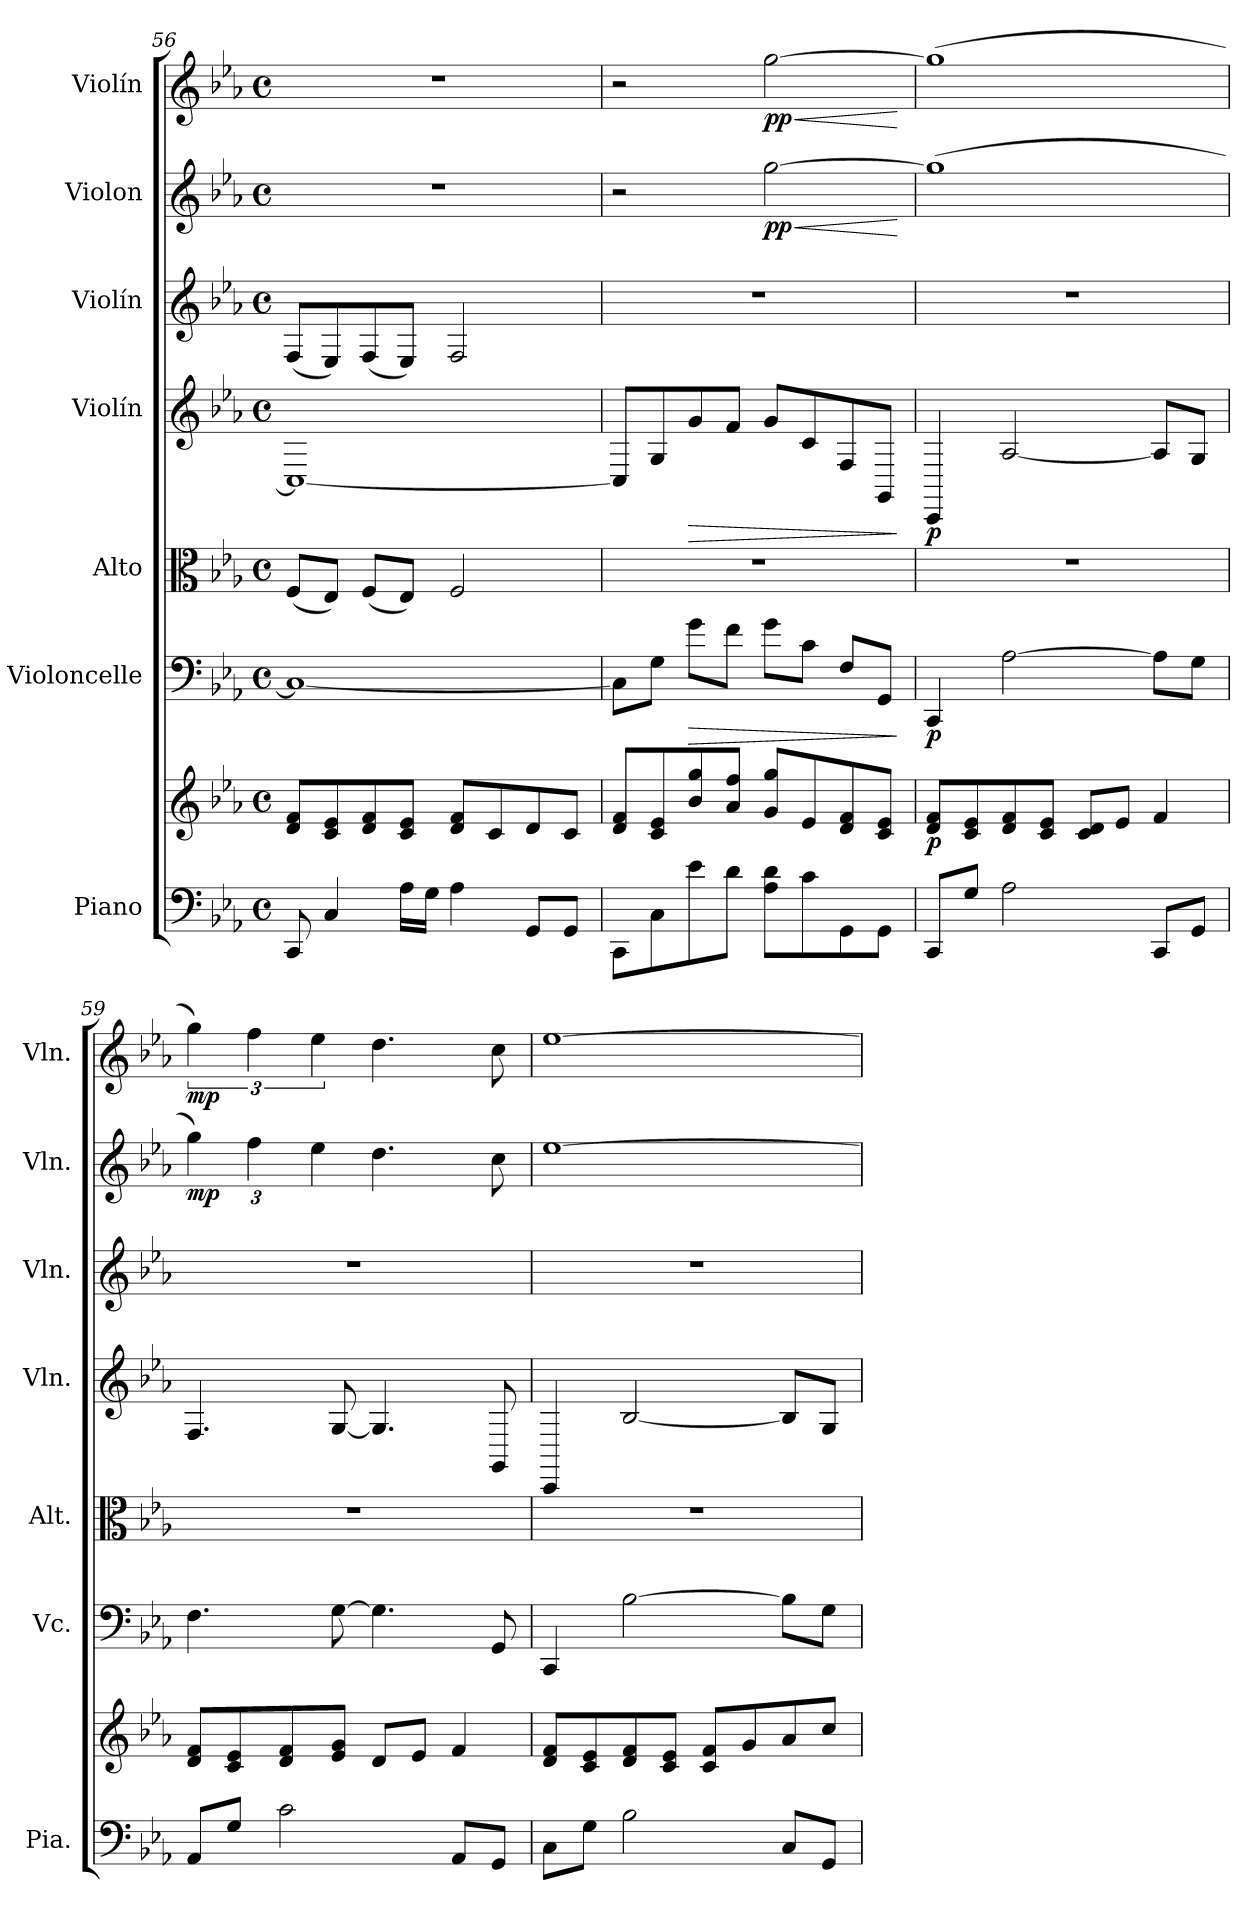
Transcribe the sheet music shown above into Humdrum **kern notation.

**kern	**kern	**dynam	**kern	**dynam	**kern	**kern	**dynam	**kern	**kern	**dynam	**kern	**dynam
*part7	*part7	*part7	*part6	*part6	*part5	*part4	*part4	*part3	*part2	*part2	*part1	*part1
*staff8	*staff7	*staff7/8	*staff6	*staff6	*staff5	*staff4	*staff4	*staff3	*staff2	*staff2	*staff1	*staff1
*I"Piano	*	*	*I"Violoncelle	*	*I"Alto	*I"Violín	*	*I"Violín	*I"Violon	*	*I"Violín	*
*I'Pia.	*	*	*I'Vc.	*	*I'Alt.	*I'Vln.	*	*I'Vln.	*I'Vln.	*	*I'Vln.	*
*clefF4	*clefG2	*	*clefF4	*	*clefC3	*clefG2	*	*clefG2	*clefG2	*	*clefG2	*
*k[b-e-a-]	*k[b-e-a-]	*	*k[b-e-a-]	*	*k[b-e-a-]	*k[b-e-a-]	*	*k[b-e-a-]	*k[b-e-a-]	*	*k[b-e-a-]	*
*M4/4	*M4/4	*	*M4/4	*	*M4/4	*M4/4	*	*M4/4	*M4/4	*	*M4/4	*
*met(c)	*met(c)	*	*met(c)	*	*met(c)	*met(c)	*	*met(c)	*met(c)	*	*met(c)	*
=56	=56	=56	=56	=56	=56	=56	=56	=56	=56	=56	=56	=56
8CC/	8d/ 8f/L	.	1C_	.	(<8F/L	1C_	.	(<8F/L	1r	.	1r	.
4C/	8c/ 8e-/	.	.	.	8E-/J)	.	.	8E-/)	.	.	.	.
.	8d/ 8f/	.	.	.	(<8F/L	.	.	(<8F/	.	.	.	.
16A-\LL	8c/ 8e-/J	.	.	.	8E-/J)	.	.	8E-/J)	.	.	.	.
16G\JJ	.	.	.	.	.	.	.	.	.	.	.	.
4A-\	8d/ 8f/L	.	.	.	2F/	.	.	2F/	.	.	.	.
.	8c/	.	.	.	.	.	.	.	.	.	.	.
8GG/L	8d/	.	.	.	.	.	.	.	.	.	.	.
8GG/J	8c/J	.	.	.	.	.	.	.	.	.	.	.
!!LO:LB:g=z
=57	=57	=57	=57	=57	=57	=57	=57	=57	=57	=57	=57	=57
8CC\L	8d/ 8f/L	.	8C\L]	.	1r	8C/L]	.	1r	2r	.	2r	.
8C\	8c/ 8e-/	.	8G\J	.	.	8G/	.	.	.	.	.	.
!	!	!	!	!LO:HP:b	!	!	!LO:HP:b	!	!	!	!	!
8e-\	8b-/ 8gg/	.	8g\L	>	.	8g/	>	.	.	.	.	.
8d\J	8a-/ 8ff/J	.	8f\J	.	.	8f/J	.	.	.	.	.	.
!	!	!	!	!	!	!	!	!	!	!LO:HP:b	!	!LO:HP:b
!	!	!	!	!	!	!	!	!	!	!LO:DY:n=1:b	!	!LO:DY:n=1:b
8A-\ 8d\L	8g/ 8gg/L	.	8g\L	.	.	8g/L	.	.	[2gg\	< pp	[2gg\	< pp
8c\	8e-/	.	8c\J	.	.	8c/	.	.	.	.	.	.
8GG\	8d/ 8f/	.	8F/L	.	.	8F/	.	.	.	.	.	.
8GG\J	8c/ 8e-/J	.	8GG/J	.	.	8GG/J	.	.	.	.	.	.
.	.	.	.	]	.	.	]	.	.	[	.	[
=58	=58	=58	=58	=58	=58	=58	=58	=58	=58	=58	=58	=58
!	!	!LO:DY:b	!	!LO:DY:b	!	!	!LO:DY:b	!	!	!	!	!
8CC/L	8d/ 8f/L	p	4CC/	p	1r	4CC/	p	1r	(>1gg]	.	(>1gg]	.
8G/J	8c/ 8e-/	.	.	.	.	.	.	.	.	.	.	.
2A-\	8d/ 8f/	.	[2A-\	.	.	[2A-/	.	.	.	.	.	.
.	8c/ 8e-/J	.	.	.	.	.	.	.	.	.	.	.
.	8c/ 8d/L	.	.	.	.	.	.	.	.	.	.	.
.	8e-/J	.	.	.	.	.	.	.	.	.	.	.
8CC/L	4f/	.	8A-\L]	.	.	8A-/L]	.	.	.	.	.	.
8GG/J	.	.	8G\J	.	.	8G/J	.	.	.	.	.	.
=59	=59	=59	=59	=59	=59	=59	=59	=59	=59	=59	=59	=59
*	*	*	*	*	*	*	*	*	*Xbrackettup	*	*	*
!	!	!	!	!	!	!	!	!	!	!LO:DY:b	!	!LO:DY:b
8AA-/L	8d/ 8f/L	.	4.F\	.	1r	4.F/	.	1r	6gg\)	mp	6gg\)	mp
8G/J	8c/ 8e-/	.	.	.	.	.	.	.	.	.	.	.
.	.	.	.	.	.	.	.	.	6ff\	.	6ff\	.
2c\	8d/ 8f/	.	.	.	.	.	.	.	.	.	.	.
.	.	.	.	.	.	.	.	.	6ee-\	.	6ee-\	.
.	8e-/ 8g/J	.	[8G\	.	.	[8G/	.	.	.	.	.	.
.	8d/L	.	4.G\]	.	.	4.G/]	.	.	4.dd\	.	4.dd\	.
.	8e-/J	.	.	.	.	.	.	.	.	.	.	.
8AA-/L	4f/	.	.	.	.	.	.	.	.	.	.	.
8GG/J	.	.	8GG/	.	.	8GG/	.	.	8cc\	.	8cc\	.
=60	=60	=60	=60	=60	=60	=60	=60	=60	=60	=60	=60	=60
8C\L	8d/ 8f/L	.	4CC/	.	1r	4CC/	.	1r	[1ee-	.	[1ee-	.
8G\J	8c/ 8e-/	.	.	.	.	.	.	.	.	.	.	.
2B-\	8d/ 8f/	.	[2B-\	.	.	[2B-/	.	.	.	.	.	.
.	8c/ 8e-/J	.	.	.	.	.	.	.	.	.	.	.
.	8c/ 8f/L	.	.	.	.	.	.	.	.	.	.	.
.	8g/	.	.	.	.	.	.	.	.	.	.	.
8C/L	8a-/	.	8B-\L]	.	.	8B-/L]	.	.	.	.	.	.
8GG/J	8cc/J	.	8G\J	.	.	8G/J	.	.	.	.	.	.
=	=	=	=	=	=	=	=	=	=	=	=	=
*-	*-	*-	*-	*-	*-	*-	*-	*-	*-	*-	*-	*-
